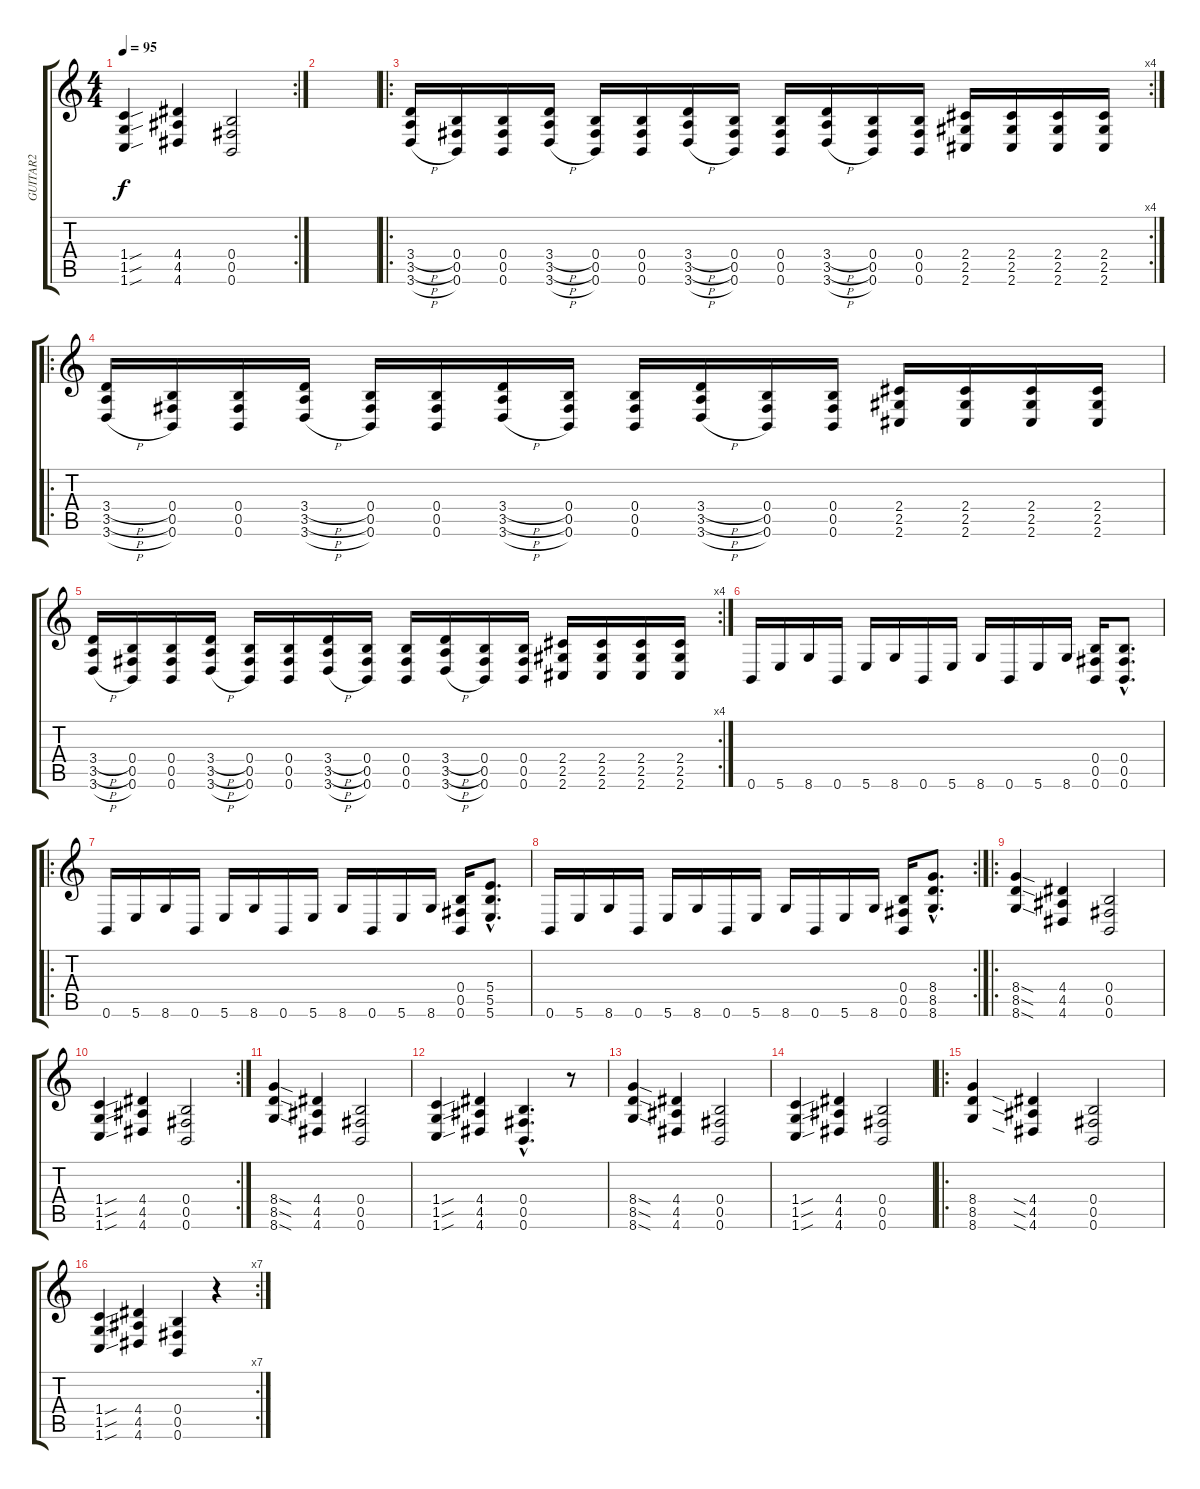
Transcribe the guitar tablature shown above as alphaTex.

\track ("GUITAR2" "GUITAR2") {instrument distortionguitar}
\staff {score tabs}
\tuning (Db4 Ab3 E3 B2 Gb2 B1) {hide}
\rc 2
\ts (4 4)
\tempo 95
\clef g2
\ks c
(1.4{sou} 1.5{sou} 1.6{sou}).4{dy f} (4.4 4.5 4.6).4 (0.4 0.5 0.6).2 |
|
\ro
\rc 4
(3.4{h} 3.5{h} 3.6{h}).16 (0.4 0.5 0.6).16 (0.4 0.5 0.6).16 (3.4{h} 3.5{h} 3.6{h}).16 (0.4 0.5 0.6).16 (0.4 0.5 0.6).16 (3.4{h} 3.5{h} 3.6{h}).16 (0.4 0.5 0.6).16 (0.4 0.5 0.6).16 (3.4{h} 3.5{h} 3.6{h}).16 (0.4 0.5 0.6).16 (0.4 0.5 0.6).16 (2.4 2.5 2.6).16 (2.4 2.5 2.6).16 (2.4 2.5 2.6).16 (2.4 2.5 2.6).16 |
\ro
(3.4{h} 3.5{h} 3.6{h}).16 (0.4 0.5 0.6).16 (0.4 0.5 0.6).16 (3.4{h} 3.5{h} 3.6{h}).16 (0.4 0.5 0.6).16 (0.4 0.5 0.6).16 (3.4{h} 3.5{h} 3.6{h}).16 (0.4 0.5 0.6).16 (0.4 0.5 0.6).16 (3.4{h} 3.5{h} 3.6{h}).16 (0.4 0.5 0.6).16 (0.4 0.5 0.6).16 (2.4 2.5 2.6).16 (2.4 2.5 2.6).16 (2.4 2.5 2.6).16 (2.4 2.5 2.6).16 |
\rc 4
(3.4{h} 3.5{h} 3.6{h}).16 (0.4 0.5 0.6).16 (0.4 0.5 0.6).16 (3.4{h} 3.5{h} 3.6{h}).16 (0.4 0.5 0.6).16 (0.4 0.5 0.6).16 (3.4{h} 3.5{h} 3.6{h}).16 (0.4 0.5 0.6).16 (0.4 0.5 0.6).16 (3.4{h} 3.5{h} 3.6{h}).16 (0.4 0.5 0.6).16 (0.4 0.5 0.6).16 (2.4 2.5 2.6).16 (2.4 2.5 2.6).16 (2.4 2.5 2.6).16 (2.4 2.5 2.6).16 |
0.6.16 5.6.16 8.6.16 0.6.16 5.6.16 8.6.16 0.6.16 5.6.16 8.6.16 0.6.16 5.6.16 8.6.16 (0.4 0.5 0.6).16 (0.4{hac} 0.5{hac} 0.6{hac}).8{d} |
\ro
0.6.16 5.6.16 8.6.16 0.6.16 5.6.16 8.6.16 0.6.16 5.6.16 8.6.16 0.6.16 5.6.16 8.6.16 (0.4 0.5 0.6).16 (5.4{hac} 5.5{hac} 5.6{hac}).8{d} |
\rc 2
0.6.16 5.6.16 8.6.16 0.6.16 5.6.16 8.6.16 0.6.16 5.6.16 8.6.16 0.6.16 5.6.16 8.6.16 (0.4 0.5 0.6).16 (8.4{hac} 8.5{hac} 8.6{hac}).8{d} |
\ro
(8.4{sod} 8.5{sod} 8.6{sod}).4 (4.4 4.5 4.6).4 (0.4 0.5 0.6).2 |
\rc 2
(1.4{sou} 1.5{sou} 1.6{sou}).4 (4.4 4.5 4.6).4 (0.4 0.5 0.6).2 |
(8.4{sod} 8.5{sod} 8.6{sod}).4 (4.4 4.5 4.6).4 (0.4 0.5 0.6).2 |
(1.4{sou} 1.5{sou} 1.6{sou}).4 (4.4 4.5 4.6).4 (0.4{hac} 0.5{hac} 0.6{hac}).4{d} r.8 |
(8.4{sod} 8.5{sod} 8.6{sod}).4 (4.4 4.5 4.6).4 (0.4 0.5 0.6).2 |
(1.4{sou} 1.5{sou} 1.6{sou}).4 (4.4 4.5 4.6).4 (0.4 0.5 0.6).2 |
\ro
(8.4 8.5 8.6).4 (4.4{sia} 4.5{sia} 4.6{sia}).4 (0.4 0.5 0.6).2 |
\rc 7
(1.4{sou} 1.5{sou} 1.6{sou}).4 (4.4 4.5 4.6).4 (0.4 0.5 0.6).4 r.4
